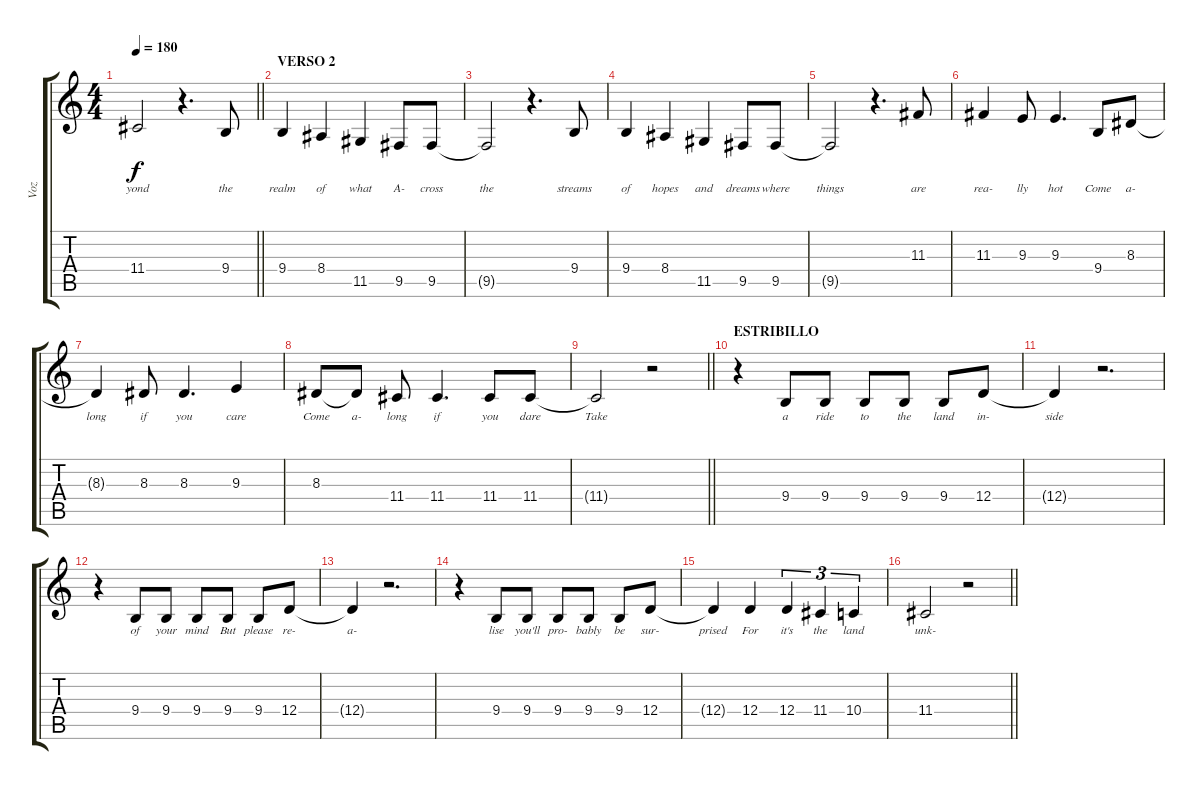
\track ("Voz" "Voz") {instrument clarinet}
\staff {score tabs}
\tuning (E4 B3 G3 D3 A2 E2) {hide}
\ts (4 4)
\tempo 180
\clef g2
\barLineRight lightlight
\ks c
11.4.2{lyrics (0 "yond") lyrics (1 "") lyrics (2 "") lyrics (3 "") lyrics (4 "") dy f} r.4{d} 9.4.8{lyrics (0 "the") lyrics (1 "") lyrics (2 "") lyrics (3 "") lyrics (4 "")} |
\section ("" "VERSO 2")
9.4.4{lyrics (0 "realm") lyrics (1 "") lyrics (2 "") lyrics (3 "") lyrics (4 "")} 8.4.4{lyrics (0 "of") lyrics (1 "") lyrics (2 "") lyrics (3 "") lyrics (4 "")} 11.5.4{lyrics (0 "what") lyrics (1 "") lyrics (2 "") lyrics (3 "") lyrics (4 "")} 9.5.8{lyrics (0 "A-") lyrics (1 "") lyrics (2 "") lyrics (3 "") lyrics (4 "")} 9.5.8{lyrics (0 "cross") lyrics (1 "") lyrics (2 "") lyrics (3 "") lyrics (4 "")} |
9.5{t}.2{lyrics (0 "the") lyrics (1 "") lyrics (2 "") lyrics (3 "") lyrics (4 "")} r.4{d} 9.4.8{lyrics (0 "streams") lyrics (1 "") lyrics (2 "") lyrics (3 "") lyrics (4 "")} |
9.4.4{lyrics (0 "of") lyrics (1 "") lyrics (2 "") lyrics (3 "") lyrics (4 "")} 8.4.4{lyrics (0 "hopes") lyrics (1 "") lyrics (2 "") lyrics (3 "") lyrics (4 "")} 11.5.4{lyrics (0 "and") lyrics (1 "") lyrics (2 "") lyrics (3 "") lyrics (4 "")} 9.5.8{lyrics (0 "dreams") lyrics (1 "") lyrics (2 "") lyrics (3 "") lyrics (4 "")} 9.5.8{lyrics (0 "where") lyrics (1 "") lyrics (2 "") lyrics (3 "") lyrics (4 "")} |
9.5{t}.2{lyrics (0 "things") lyrics (1 "") lyrics (2 "") lyrics (3 "") lyrics (4 "")} r.4{d} 11.3.8{lyrics (0 "are") lyrics (1 "") lyrics (2 "") lyrics (3 "") lyrics (4 "")} |
11.3.4{lyrics (0 "rea-") lyrics (1 "") lyrics (2 "") lyrics (3 "") lyrics (4 "")} 9.3.8{lyrics (0 "lly") lyrics (1 "") lyrics (2 "") lyrics (3 "") lyrics (4 "")} 9.3.4{d lyrics (0 "hot") lyrics (1 "") lyrics (2 "") lyrics (3 "") lyrics (4 "")} 9.4.8{lyrics (0 "Come") lyrics (1 "") lyrics (2 "") lyrics (3 "") lyrics (4 "")} 8.3.8{lyrics (0 "a-") lyrics (1 "") lyrics (2 "") lyrics (3 "") lyrics (4 "")} |
8.3{t}.4{lyrics (0 "long") lyrics (1 "") lyrics (2 "") lyrics (3 "") lyrics (4 "")} 8.3.8{lyrics (0 "if") lyrics (1 "") lyrics (2 "") lyrics (3 "") lyrics (4 "")} 8.3.4{d lyrics (0 "you") lyrics (1 "") lyrics (2 "") lyrics (3 "") lyrics (4 "")} 9.3.4{lyrics (0 "care") lyrics (1 "") lyrics (2 "") lyrics (3 "") lyrics (4 "")} |
8.3.8{lyrics (0 "Come") lyrics (1 "") lyrics (2 "") lyrics (3 "") lyrics (4 "")} 8.3{t}.8{lyrics (0 "a-") lyrics (1 "") lyrics (2 "") lyrics (3 "") lyrics (4 "")} 11.4.8{lyrics (0 "long") lyrics (1 "") lyrics (2 "") lyrics (3 "") lyrics (4 "")} 11.4.4{d lyrics (0 "if") lyrics (1 "") lyrics (2 "") lyrics (3 "") lyrics (4 "")} 11.4.8{lyrics (0 "you") lyrics (1 "") lyrics (2 "") lyrics (3 "") lyrics (4 "")} 11.4.8{lyrics (0 "dare") lyrics (1 "") lyrics (2 "") lyrics (3 "") lyrics (4 "")} |
\barLineRight lightlight
11.4{t}.2{lyrics (0 "Take") lyrics (1 "") lyrics (2 "") lyrics (3 "") lyrics (4 "")} r.2 |
\section ("" "ESTRIBILLO")
r.4 9.4.8{lyrics (0 "a") lyrics (1 "") lyrics (2 "") lyrics (3 "") lyrics (4 "")} 9.4.8{lyrics (0 "ride") lyrics (1 "") lyrics (2 "") lyrics (3 "") lyrics (4 "")} 9.4.8{lyrics (0 "to") lyrics (1 "") lyrics (2 "") lyrics (3 "") lyrics (4 "")} 9.4.8{lyrics (0 "the") lyrics (1 "") lyrics (2 "") lyrics (3 "") lyrics (4 "")} 9.4.8{lyrics (0 "land") lyrics (1 "") lyrics (2 "") lyrics (3 "") lyrics (4 "")} 12.4.8{lyrics (0 "in-") lyrics (1 "") lyrics (2 "") lyrics (3 "") lyrics (4 "")} |
12.4{t}.4{lyrics (0 "side") lyrics (1 "") lyrics (2 "") lyrics (3 "") lyrics (4 "")} r.2{d} |
r.4 9.4.8{lyrics (0 "of") lyrics (1 "") lyrics (2 "") lyrics (3 "") lyrics (4 "")} 9.4.8{lyrics (0 "your") lyrics (1 "") lyrics (2 "") lyrics (3 "") lyrics (4 "")} 9.4.8{lyrics (0 "mind") lyrics (1 "") lyrics (2 "") lyrics (3 "") lyrics (4 "")} 9.4.8{lyrics (0 "But") lyrics (1 "") lyrics (2 "") lyrics (3 "") lyrics (4 "")} 9.4.8{lyrics (0 "please") lyrics (1 "") lyrics (2 "") lyrics (3 "") lyrics (4 "")} 12.4.8{lyrics (0 "re-") lyrics (1 "") lyrics (2 "") lyrics (3 "") lyrics (4 "")} |
12.4{t}.4{lyrics (0 "a-") lyrics (1 "") lyrics (2 "") lyrics (3 "") lyrics (4 "")} r.2{d} |
r.4 9.4.8{lyrics (0 "lise") lyrics (1 "") lyrics (2 "") lyrics (3 "") lyrics (4 "")} 9.4.8{lyrics (0 "you'll") lyrics (1 "") lyrics (2 "") lyrics (3 "") lyrics (4 "")} 9.4.8{lyrics (0 "pro-") lyrics (1 "") lyrics (2 "") lyrics (3 "") lyrics (4 "")} 9.4.8{lyrics (0 "bably") lyrics (1 "") lyrics (2 "") lyrics (3 "") lyrics (4 "")} 9.4.8{lyrics (0 "be") lyrics (1 "") lyrics (2 "") lyrics (3 "") lyrics (4 "")} 12.4.8{lyrics (0 "sur-") lyrics (1 "") lyrics (2 "") lyrics (3 "") lyrics (4 "")} |
12.4{t}.4{lyrics (0 "prised") lyrics (1 "") lyrics (2 "") lyrics (3 "") lyrics (4 "")} 12.4.4{lyrics (0 "For") lyrics (1 "") lyrics (2 "") lyrics (3 "") lyrics (4 "")} 12.4.4{tu (3 2) lyrics (0 "it's") lyrics (1 "") lyrics (2 "") lyrics (3 "") lyrics (4 "")} 11.4.4{tu (3 2) lyrics (0 "the") lyrics (1 "") lyrics (2 "") lyrics (3 "") lyrics (4 "")} 10.4.4{tu (3 2) lyrics (0 "land") lyrics (1 "") lyrics (2 "") lyrics (3 "") lyrics (4 "")} |
\barLineRight lightlight
11.4.2{lyrics (0 "unk-") lyrics (1 "") lyrics (2 "") lyrics (3 "") lyrics (4 "")} r.2
